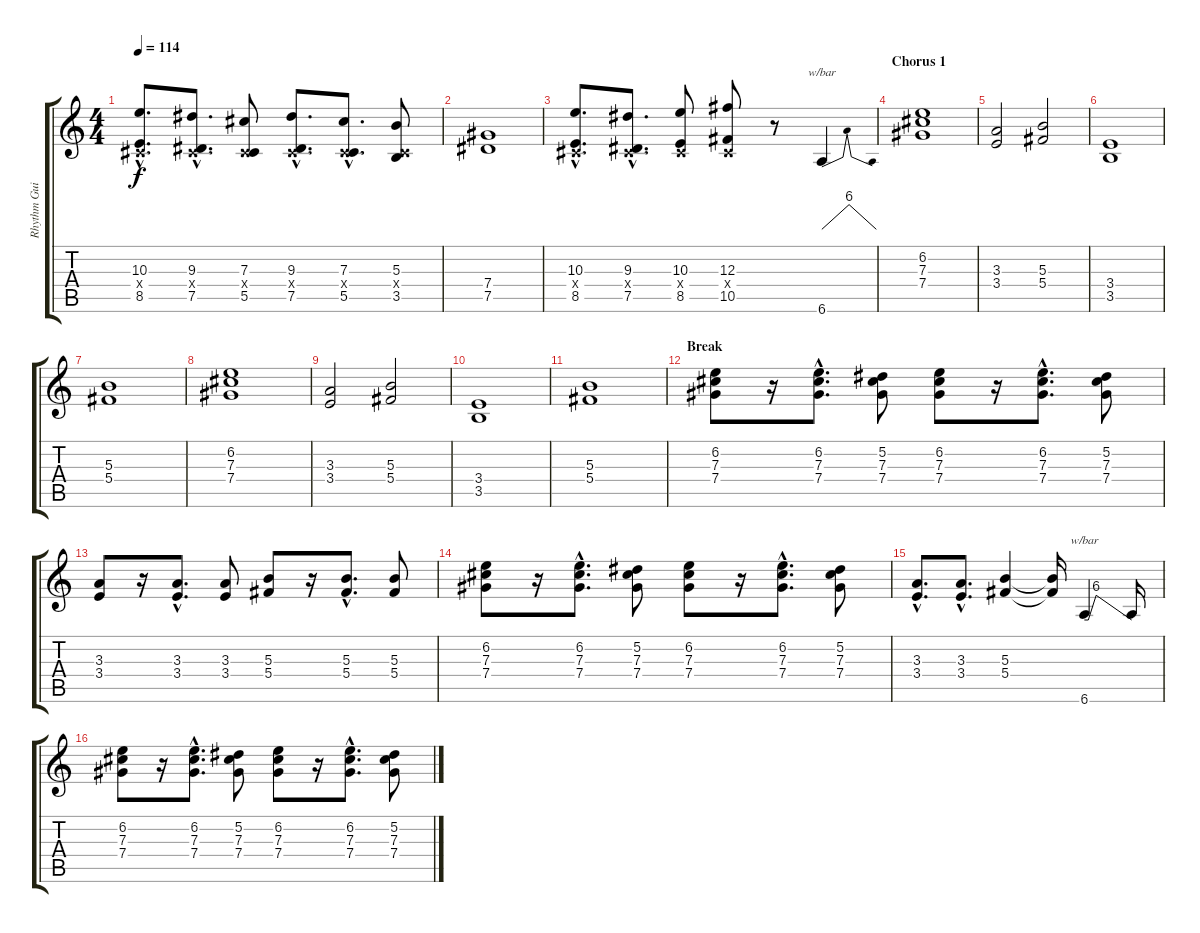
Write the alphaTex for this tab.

\track ("Rhythm Guitar" "Rhythm Gui") {instrument distortionguitar}
\staff {score tabs}
\tuning (Eb4 Bb3 Gb3 Db3 Ab2 Eb2) {hide}
\ts (4 4)
\tempo 114
\clef g2
\ks c
(10.3{hac} 0.4{hac x} 8.5{hac}).8{d dy f} (9.3{hac} 0.4{hac x} 7.5{hac}).8{d} (7.3 0.4{x} 5.5).8 (9.3{hac} 0.4{hac x} 7.5{hac}).8{d} (7.3{hac} 0.4{hac x} 5.5{hac}).8{d} (5.3 0.4{x} 3.5).8 |
(7.4 7.5).1 |
(10.3{hac} 0.4{hac x} 8.5{hac}).8{d} (9.3{hac} 0.4{hac x} 7.5{hac}).8{d} (10.3 0.4{x} 8.5).8 (12.3 0.4{x} 10.5).8 r.8 6.6.4{tbe (dip default 0 0 10 24 60 0)} |
\section ("" "Chorus 1")
(6.2 7.3 7.4).1 |
(3.3 3.4).2 (5.3 5.4).2 |
(3.4 3.5).1 |
(5.3 5.4).1 |
(6.2 7.3 7.4).1 |
(3.3 3.4).2 (5.3 5.4).2 |
(3.4 3.5).1 |
(5.3 5.4).1 |
\section ("" "Break")
(6.2 7.3 7.4).8 r.16 (6.2{hac} 7.3{hac} 7.4{hac}).8{d} (5.2 7.3 7.4).8 (6.2 7.3 7.4).8 r.16 (6.2{hac} 7.3{hac} 7.4{hac}).8{d} (5.2 7.3 7.4).8 |
(3.3 3.4).8 r.16 (3.3{hac} 3.4{hac}).8{d} (3.3 3.4).8 (5.3 5.4).8 r.16 (5.3{hac} 5.4{hac}).8{d} (5.3 5.4).8 |
(6.2 7.3 7.4).8 r.16 (6.2{hac} 7.3{hac} 7.4{hac}).8{d} (5.2 7.3 7.4).8 (6.2 7.3 7.4).8 r.16 (6.2{hac} 7.3{hac} 7.4{hac}).8{d} (5.2 7.3 7.4).8 |
(3.3{hac} 3.4{hac}).8{d} (3.3{hac} 3.4{hac}).8{d} (5.3 5.4).4 (5.3{t} 5.4{t}).16 6.6.4{tbe (custom default 0 0 5 0 15 24 60 0)} 6.6{t}.16 |
(6.2 7.3 7.4).8 r.16 (6.2{hac} 7.3{hac} 7.4{hac}).8{d} (5.2 7.3 7.4).8 (6.2 7.3 7.4).8 r.16 (6.2{hac} 7.3{hac} 7.4{hac}).8{d} (5.2 7.3 7.4).8
